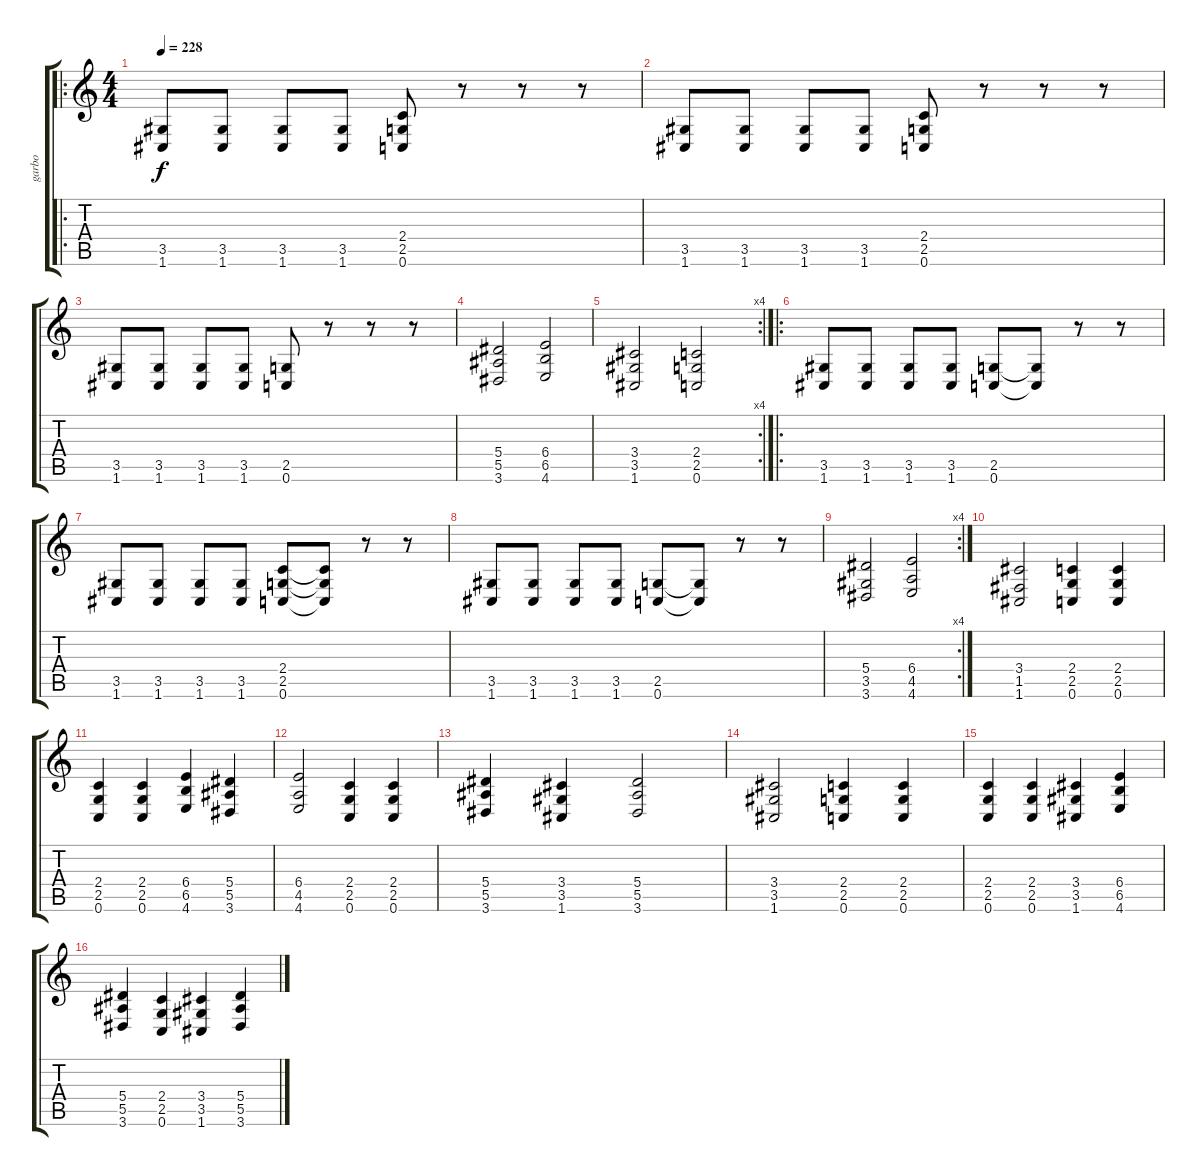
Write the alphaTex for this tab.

\track ("garbo" "garbo") {instrument overdrivenguitar}
\staff {score tabs}
\tuning (C4 G3 Eb3 Bb2 F2 C2) {hide}
\ro
\ts (4 4)
\tempo 228
\clef g2
\ks c
(3.5 1.6).8{dy f} (3.5 1.6).8 (3.5 1.6).8 (3.5 1.6).8 (2.4 2.5 0.6).8 r.8 r.8 r.8 |
(3.5 1.6).8 (3.5 1.6).8 (3.5 1.6).8 (3.5 1.6).8 (2.4 2.5 0.6).8 r.8 r.8 r.8 |
(3.5 1.6).8 (3.5 1.6).8 (3.5 1.6).8 (3.5 1.6).8 (2.5 0.6).8 r.8 r.8 r.8 |
(5.4 5.5 3.6).2 (6.4 6.5 4.6).2 |
\rc 4
(3.4 3.5 1.6).2 (2.4 2.5 0.6).2 |
\ro
(3.5 1.6).8 (3.5 1.6).8 (3.5 1.6).8 (3.5 1.6).8 (2.5 0.6).8 (2.5{t} 0.6{t}).8 r.8 r.8 |
(3.5 1.6).8 (3.5 1.6).8 (3.5 1.6).8 (3.5 1.6).8 (2.4 2.5 0.6).8 (2.4{t} 2.5{t} 0.6{t}).8 r.8 r.8 |
(3.5 1.6).8 (3.5 1.6).8 (3.5 1.6).8 (3.5 1.6).8 (2.5 0.6).8 (2.5{t} 0.6{t}).8 r.8 r.8 |
\rc 4
(5.4 3.5 3.6).2 (6.4 4.5 4.6).2 |
(3.4 1.5 1.6).2 (2.4 2.5 0.6).4 (2.4 2.5 0.6).4 |
(2.4 2.5 0.6).4 (2.4 2.5 0.6).4 (6.4 6.5 4.6).4 (5.4 5.5 3.6).4 |
(6.4 4.5 4.6).2 (2.4 2.5 0.6).4 (2.4 2.5 0.6).4 |
(5.4 5.5 3.6).4 (3.4 3.5 1.6).4 (5.4 5.5 3.6).2 |
(3.4 3.5 1.6).2 (2.4 2.5 0.6).4 (2.4 2.5 0.6).4 |
(2.4 2.5 0.6).4 (2.4 2.5 0.6).4 (3.4 3.5 1.6).4 (6.4 6.5 4.6).4 |
(5.4 5.5 3.6).4 (2.4 2.5 0.6).4 (3.4 3.5 1.6).4 (5.4 5.5 3.6).4
